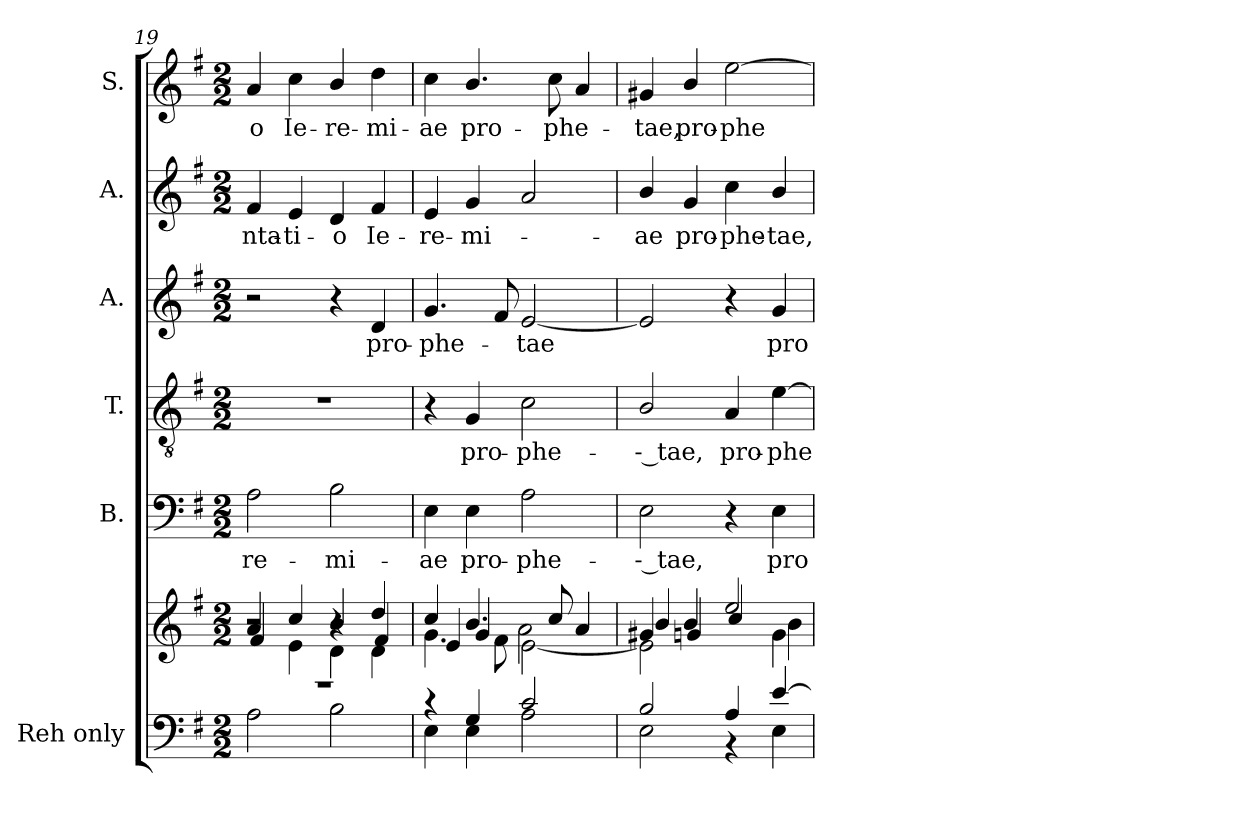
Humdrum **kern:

**kern	**kern	**kern	**text	**kern	**text	**kern	**text	**kern	**text	**kern	**text
*part6	*part6	*part5	*part5	*part4	*part4	*part3	*part3	*part2	*part2	*part1	*part1
*staff7	*staff6	*staff5	*staff5	*staff4	*staff4	*staff3	*staff3	*staff2	*staff2	*staff1	*staff1
*I"Reh  only	*	*I"B.	*	*I"T.	*	*I"A.	*	*I"A.	*	*I"S.	*
*	*	*I'B.	*	*I'T.	*	*I'A.	*	*I'A.	*	*	*
*clefF4	*clefG2	*clefF4	*	*clefGv2	*	*clefG2	*	*clefG2	*	*clefG2	*
*	*	*	*	*ITrd7c12	*	*	*	*	*	*	*
*k[f#]	*k[f#]	*k[f#]	*	*k[f#]	*	*k[f#]	*	*k[f#]	*	*k[f#]	*
*G:	*G:	*G:	*	*G:	*	*G:	*	*G:	*	*G:	*
*M2/2	*M2/2	*M2/2	*	*M2/2	*	*M2/2	*	*M2/2	*	*M2/2	*
=19	=19	=19	=19	=19	=19	=19	=19	=19	=19	=19	=19
*^	*^	*	*	*	*	*	*	*	*	*	*
*	*	*	*^	*	*	*	*	*	*	*	*	*	*
!	!	!	!	!	!	!LO:LY:b:color=#000000	!	!	!	!	!	!	!	!
!	!	!	!	!	!	!	!	!	!	!	!	!LO:LY:b:color=#000000	!	!
!	!	!	!	!	!	!	!	!	!	!	!	!	!	!LO:LY:b:color=#000000
1r	2Ai\	4ai/	2r	4f#i/	2Ai\	-re-	1r	.	2r	.	4f#i/	-nta-	4ai/	-o
!	!	!	!	!	!	!	!	!	!	!	!	!LO:LY:b:color=#000000	!	!
!	!	!	!	!	!	!	!	!	!	!	!	!	!	!LO:LY:b:color=#000000
.	.	4cci/	.	4ei\	.	.	.	.	.	.	4ei/	-ti-	4cci\	Ie-
!	!	!	!	!	!	!LO:LY:b:color=#000000	!	!	!	!	!	!	!	!
!	!	!	!	!	!	!	!	!	!	!	!	!LO:LY:b:color=#000000	!	!
!	!	!	!	!	!	!	!	!	!	!	!	!	!	!LO:LY:b:color=#000000
.	2Bi\	4bi/	4r	4di\	2Bi\	-mi-	.	.	4r	.	4di/	-o	4bi/	-re-
!	!	!	!	!	!	!	!	!	!	!LO:LY:b:color=#000000	!	!	!	!
!	!	!	!	!	!	!	!	!	!	!	!	!LO:LY:b:color=#000000	!	!
!	!	!	!	!	!	!	!	!	!	!	!	!	!	!LO:LY:b:color=#000000
.	.	4ddi/	4di\	4f#i/	.	.	.	.	4di/	pro-	4f#i/	Ie-	4ddi\	-mi-
=20	=20	=20	=20	=20	=20	=20	=20	=20	=20	=20	=20	=20	=20	=20
!	!	!	!	!	!	!LO:LY:b:color=#000000	!	!	!	!	!	!	!	!
!	!	!	!	!	!	!	!	!	!	!LO:LY:b:color=#000000	!	!	!	!
!	!	!	!	!	!	!	!	!	!	!	!	!LO:LY:b:color=#000000	!	!
!	!	!	!	!	!	!	!	!	!	!	!	!	!	!LO:LY:b:color=#000000
4r	4Ei\	4cci/	4.gi\	4ei/	4Ei\	-ae	4r	.	4.gi/	-phe-	4ei/	-re-	4cci\	-ae
!	!	!	!	!	!	!LO:LY:b:color=#000000	!	!	!	!	!	!	!	!
!	!	!	!	!	!	!	!	!LO:LY:b:color=#000000	!	!	!	!	!	!
!	!	!	!	!	!	!	!	!	!	!	!	!LO:LY:b:color=#000000	!	!
!	!	!	!	!	!	!	!	!	!	!	!	!	!	!LO:LY:b:color=#000000
4Gi/	4Ei\	4.bi/	.	4gi/	4Ei\	pro-	4GGi/	pro-	.	.	4gi/	-mi-	4.bi/	pro-
.	.	.	8f#i\	.	.	.	.	.	8f#i/	.	.	.	.	.
!	!	!	!	!	!	!LO:LY:b:color=#000000	!	!	!	!	!	!	!	!
!	!	!	!	!	!	!	!	!LO:LY:b:color=#000000	!	!	!	!	!	!
!	!	!	!	!	!	!	!	!	!	!LO:LY:b:color=#000000	!	!	!	!
2ci/	2Ai\	.	[2ei\	2ai\	2Ai\	-phe-	2Ci\	-phe-	[2ei/	-tae	2ai/	.	.	.
!	!	!	!	!	!	!	!	!	!	!	!	!	!	!LO:LY:b:color=#000000
.	.	8cci/	.	.	.	.	.	.	.	.	.	.	8cci\	-phe-
.	.	4ai/	.	.	.	.	.	.	.	.	.	.	4ai/	.
!!LO:LB:g=z
=21	=21	=21	=21	=21	=21	=21	=21	=21	=21	=21	=21	=21	=21	=21
!	!	!	!	!	!	!LO:LY:b:color=#000000	!	!	!	!	!	!	!	!
!	!	!	!	!	!	!	!	!LO:LY:b:color=#000000	!	!	!	!	!	!
!	!	!	!	!	!	!	!	!	!	!	!	!LO:LY:b:color=#000000	!	!
!	!	!	!	!	!	!	!	!	!	!	!	!	!	!LO:LY:b:color=#000000
2Bi/	2Ei\	4g#Xi/	2ei\]	4bi/	2Ei\	-- tae,	2BBi/	-- tae,	2ei/]	.	4bi/	-ae	4g#Xi/	-tae,
!	!	!	!	!	!	!	!	!	!	!	!	!LO:LY:b:color=#000000	!	!
!	!	!	!	!	!	!	!	!	!	!	!	!	!	!LO:LY:b:color=#000000
.	.	4bi/	.	4gni/	.	.	.	.	.	.	4gi/	pro-	4bi/	pro-
!	!	!	!	!	!	!	!	!LO:LY:b:color=#000000	!	!	!	!	!	!
!	!	!	!	!	!	!	!	!	!	!	!	!LO:LY:b:color=#000000	!	!
!	!	!	!	!	!	!	!	!	!	!	!	!	!	!LO:LY:b:color=#000000
4Ai/	4r	2eei/	4ryy	4cci/	4r	.	4AAi/	pro-	4r	.	4cci\	-phe-	[2eei\	-phe-
!	!	!	!	!	!	!LO:LY:b:color=#000000	!	!	!	!	!	!	!	!
!	!	!	!	!	!	!	!	!LO:LY:b:color=#000000	!	!	!	!	!	!
!	!	!	!	!	!	!	!	!	!	!LO:LY:b:color=#000000	!	!	!	!
!	!	!	!	!	!	!	!	!	!	!	!	!LO:LY:b:color=#000000	!	!
[4ei/	4Ei\	.	4gi\	4bi\	4Ei\	pro-	[4Ei\	-phe-	4gi/	pro-	4bi/	-tae,	.	.
*v	*v	*	*	*	*	*	*	*	*	*	*	*	*	*
*	*v	*v	*v	*	*	*	*	*	*	*	*	*	*
=	=	=	=	=	=	=	=	=	=	=	=
*-	*-	*-	*-	*-	*-	*-	*-	*-	*-	*-	*-
